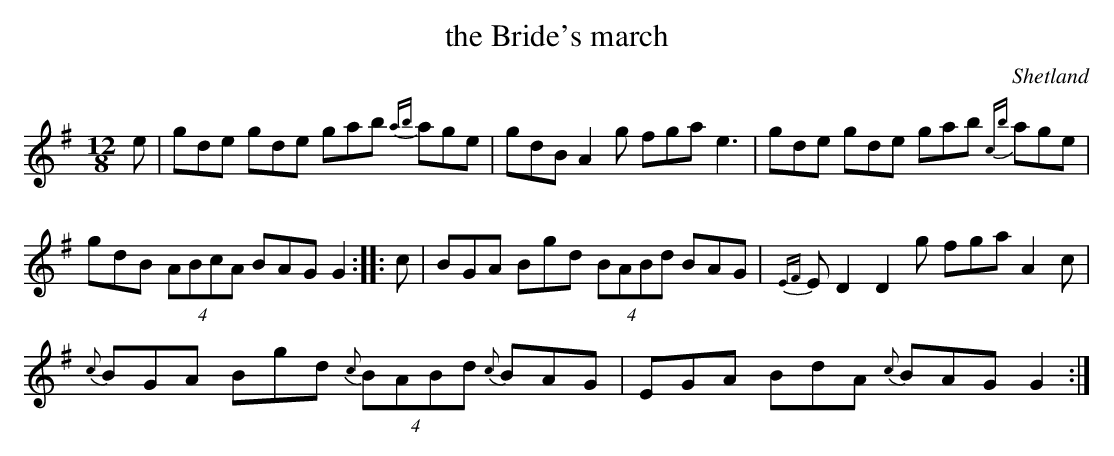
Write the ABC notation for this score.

X:1
T:the Bride's march
M:12/8
O:Shetland
K:G major
e |\
gde gde gab {ab}age | gdB A2g fga e3 | \
gde gde gab {cb}age |
gdB (4ABcA BAG G2 :: c |\
BGA Bgd (4BABd BAG | \
{EF}ED2 D2g fga A2c |
{c}BGA Bgd (4{c}BABd {c}BAG | EGA BdA {c}BAG G2:|
